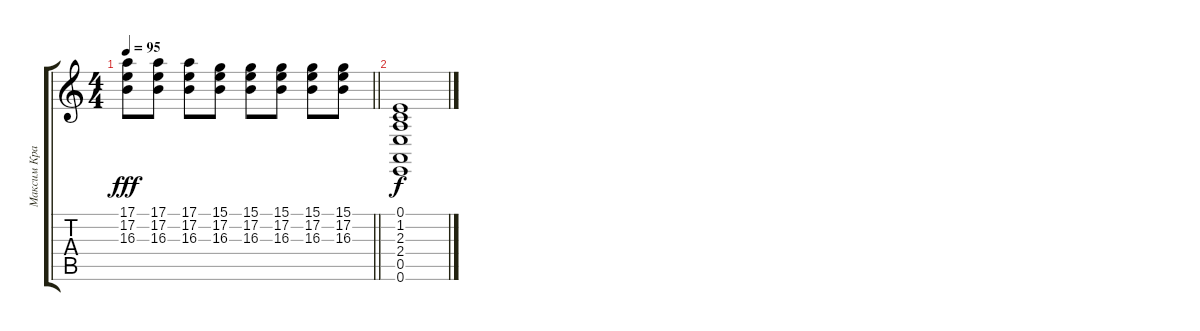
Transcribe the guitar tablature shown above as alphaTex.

\track ("Максим Крамар" "Максим Кра") {instrument acousticgrandpiano}
\staff {score tabs}
\tuning (E4 B3 G3 D3 A2 E2) {hide}
\ts (4 4)
\tempo 95
\clef g2
\barLineRight lightlight
\ks c
(17.1 17.2 16.3).8{dy fff} (17.1 17.2 16.3).8 (17.1 17.2 16.3).8 (15.1 17.2 16.3).8 (15.1 17.2 16.3).8 (15.1 17.2 16.3).8 (15.1 17.2 16.3).8 (15.1 17.2 16.3).8 |
(0.1 1.2 2.3 2.4 0.5 0.6).1{dy f}
